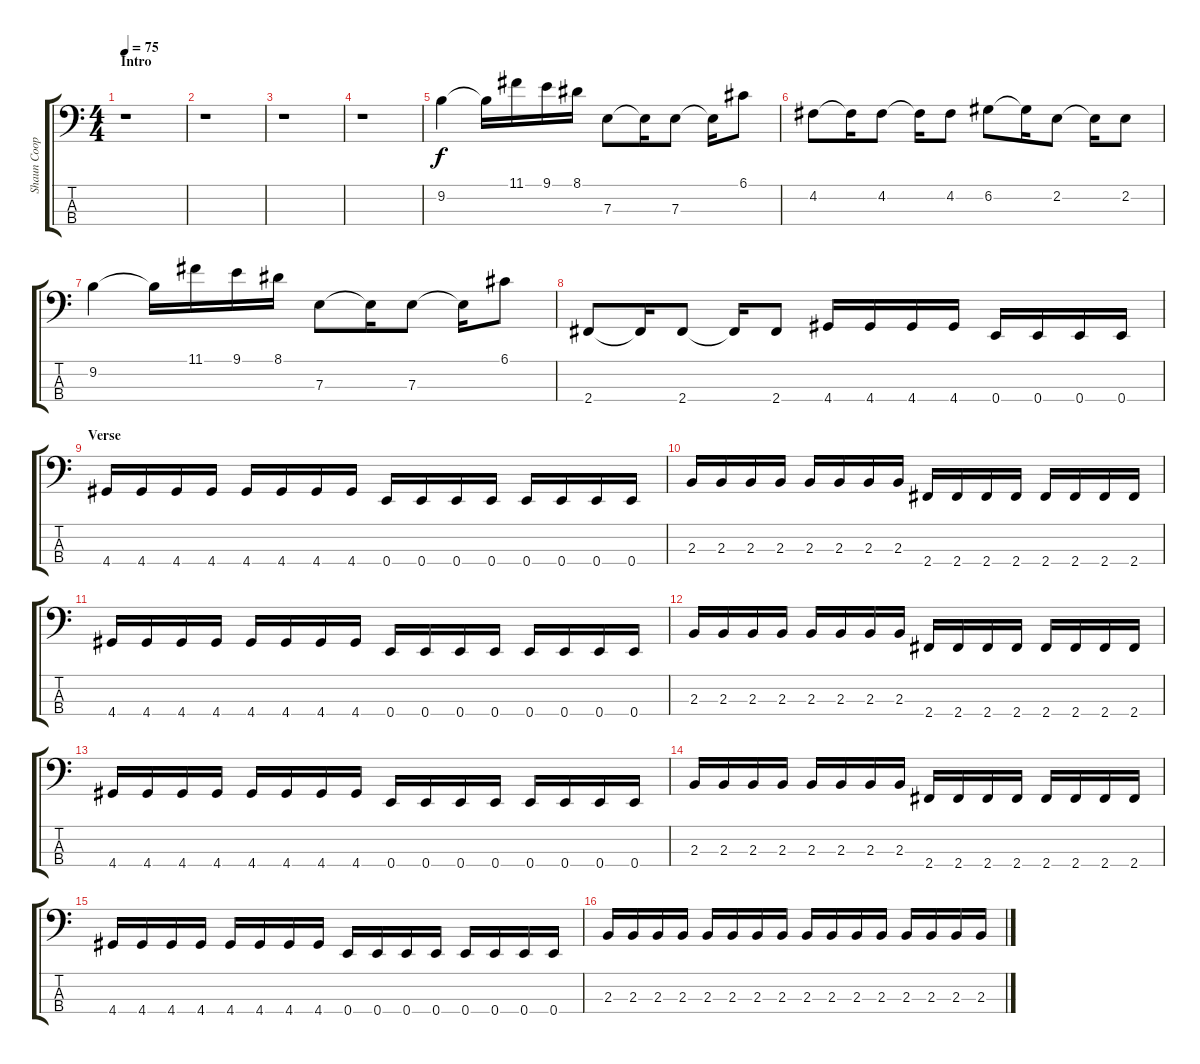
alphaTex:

\track ("Shaun Cooper (Bass)" "Shaun Coop") {instrument electricbassfinger}
\staff {score tabs}
\tuning (G2 D2 A1 E1) {hide}
\ts (4 4)
\section ("" "Intro")
\tempo 75
\clef f4
\ks c
r.1{dy f instrument electricbassfinger} |
r.1 |
r.1 |
r.1 |
9.2.4 9.2{t}.16 11.1.16 9.1.16 8.1.16 7.3.8 7.3{t}.16 7.3.8 7.3{t}.16 6.1.8 |
4.2.8 4.2{t}.16 4.2.8 4.2{t}.16 4.2.8 6.2.8 6.2{t}.16 2.2.8 2.2{t}.16 2.2.8 |
9.2.4 9.2{t}.16 11.1.16 9.1.16 8.1.16 7.3.8 7.3{t}.16 7.3.8 7.3{t}.16 6.1.8 |
2.4.8 2.4{t}.16 2.4.8 2.4{t}.16 2.4.8 4.4.16 4.4.16 4.4.16 4.4.16 0.4.16 0.4.16 0.4.16 0.4.16 |
\section ("" "Verse")
4.4.16 4.4.16 4.4.16 4.4.16 4.4.16 4.4.16 4.4.16 4.4.16 0.4.16 0.4.16 0.4.16 0.4.16 0.4.16 0.4.16 0.4.16 0.4.16 |
2.3.16 2.3.16 2.3.16 2.3.16 2.3.16 2.3.16 2.3.16 2.3.16 2.4.16 2.4.16 2.4.16 2.4.16 2.4.16 2.4.16 2.4.16 2.4.16 |
4.4.16 4.4.16 4.4.16 4.4.16 4.4.16 4.4.16 4.4.16 4.4.16 0.4.16 0.4.16 0.4.16 0.4.16 0.4.16 0.4.16 0.4.16 0.4.16 |
2.3.16 2.3.16 2.3.16 2.3.16 2.3.16 2.3.16 2.3.16 2.3.16 2.4.16 2.4.16 2.4.16 2.4.16 2.4.16 2.4.16 2.4.16 2.4.16 |
4.4.16 4.4.16 4.4.16 4.4.16 4.4.16 4.4.16 4.4.16 4.4.16 0.4.16 0.4.16 0.4.16 0.4.16 0.4.16 0.4.16 0.4.16 0.4.16 |
2.3.16 2.3.16 2.3.16 2.3.16 2.3.16 2.3.16 2.3.16 2.3.16 2.4.16 2.4.16 2.4.16 2.4.16 2.4.16 2.4.16 2.4.16 2.4.16 |
4.4.16 4.4.16 4.4.16 4.4.16 4.4.16 4.4.16 4.4.16 4.4.16 0.4.16 0.4.16 0.4.16 0.4.16 0.4.16 0.4.16 0.4.16 0.4.16 |
2.3.16 2.3.16 2.3.16 2.3.16 2.3.16 2.3.16 2.3.16 2.3.16 2.3.16 2.3.16 2.3.16 2.3.16 2.3.16 2.3.16 2.3.16 2.3.16
